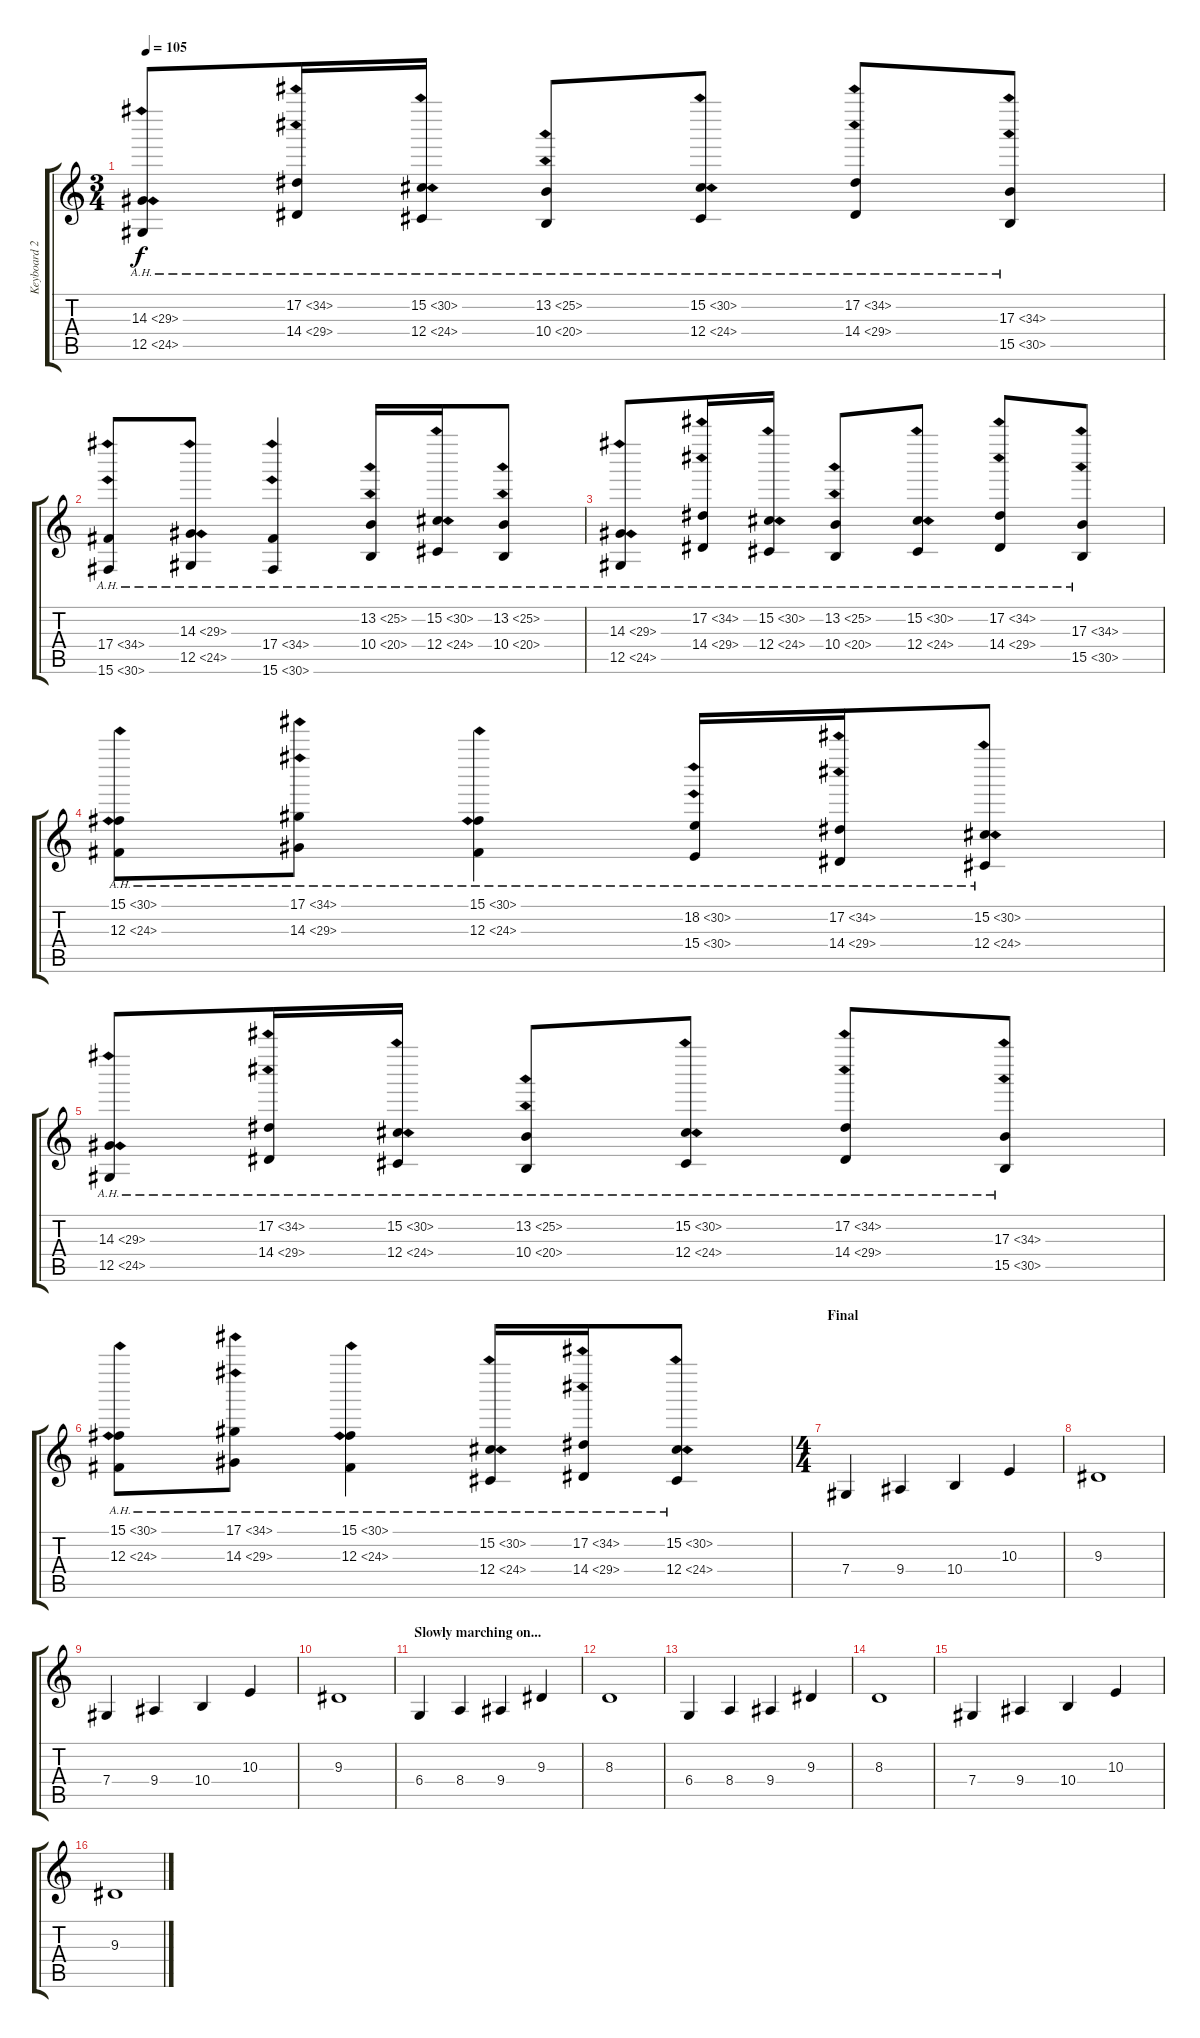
\track ("Keyboard 2" "Keyboard 2") {instrument pad1newage}
\staff {score tabs}
\tuning (Eb4 Bb3 Gb3 Db3 Ab2 Eb2) {hide}
\ts (3 4)
\tempo 105
\clef g2
\ks c
(14.3{ah 15} 12.5{ah 12}).8{dy f} (17.2{ah 17} 14.4{ah 15}).16 (15.2{ah 15} 12.4{ah 12}).16 (13.2{ah 12} 10.4{ah 10}).8 (15.2{ah 15} 12.4{ah 12}).8 (17.2{ah 17} 14.4{ah 15}).8 (17.3{ah 17} 15.5{ah 15}).8 |
(17.4{ah 17} 15.6{ah 15}).8 (14.3{ah 15} 12.5{ah 12}).8 (17.4{ah 17} 15.6{ah 15}).4 (13.2{ah 12} 10.4{ah 10}).16 (15.2{ah 15} 12.4{ah 12}).16 (13.2{ah 12} 10.4{ah 10}).8 |
(14.3{ah 15} 12.5{ah 12}).8 (17.2{ah 17} 14.4{ah 15}).16 (15.2{ah 15} 12.4{ah 12}).16 (13.2{ah 12} 10.4{ah 10}).8 (15.2{ah 15} 12.4{ah 12}).8 (17.2{ah 17} 14.4{ah 15}).8 (17.3{ah 17} 15.5{ah 15}).8 |
(15.1{ah 15} 12.3{ah 12}).8 (17.1{ah 17} 14.3{ah 15}).8 (15.1{ah 15} 12.3{ah 12}).4 (18.2{ah 12} 15.4{ah 15}).16 (17.2{ah 17} 14.4{ah 15}).16 (15.2{ah 15} 12.4{ah 12}).8 |
(14.3{ah 15} 12.5{ah 12}).8 (17.2{ah 17} 14.4{ah 15}).16 (15.2{ah 15} 12.4{ah 12}).16 (13.2{ah 12} 10.4{ah 10}).8 (15.2{ah 15} 12.4{ah 12}).8 (17.2{ah 17} 14.4{ah 15}).8 (17.3{ah 17} 15.5{ah 15}).8 |
(15.1{ah 15} 12.3{ah 12}).8 (17.1{ah 17} 14.3{ah 15}).8 (15.1{ah 15} 12.3{ah 12}).4 (15.2{ah 15} 12.4{ah 12}).16 (17.2{ah 17} 14.4{ah 15}).16 (15.2{ah 15} 12.4{ah 12}).8 |
\ts (4 4)
\section ("" "Final")
7.4.4 9.4.4 10.4.4 10.3.4 |
9.3.1 |
7.4.4 9.4.4 10.4.4 10.3.4 |
9.3.1 |
\section ("" "Slowly marching on...")
6.4.4 8.4.4 9.4.4 9.3.4 |
8.3.1 |
6.4.4 8.4.4 9.4.4 9.3.4 |
8.3.1 |
7.4.4 9.4.4 10.4.4 10.3.4 |
9.3.1
